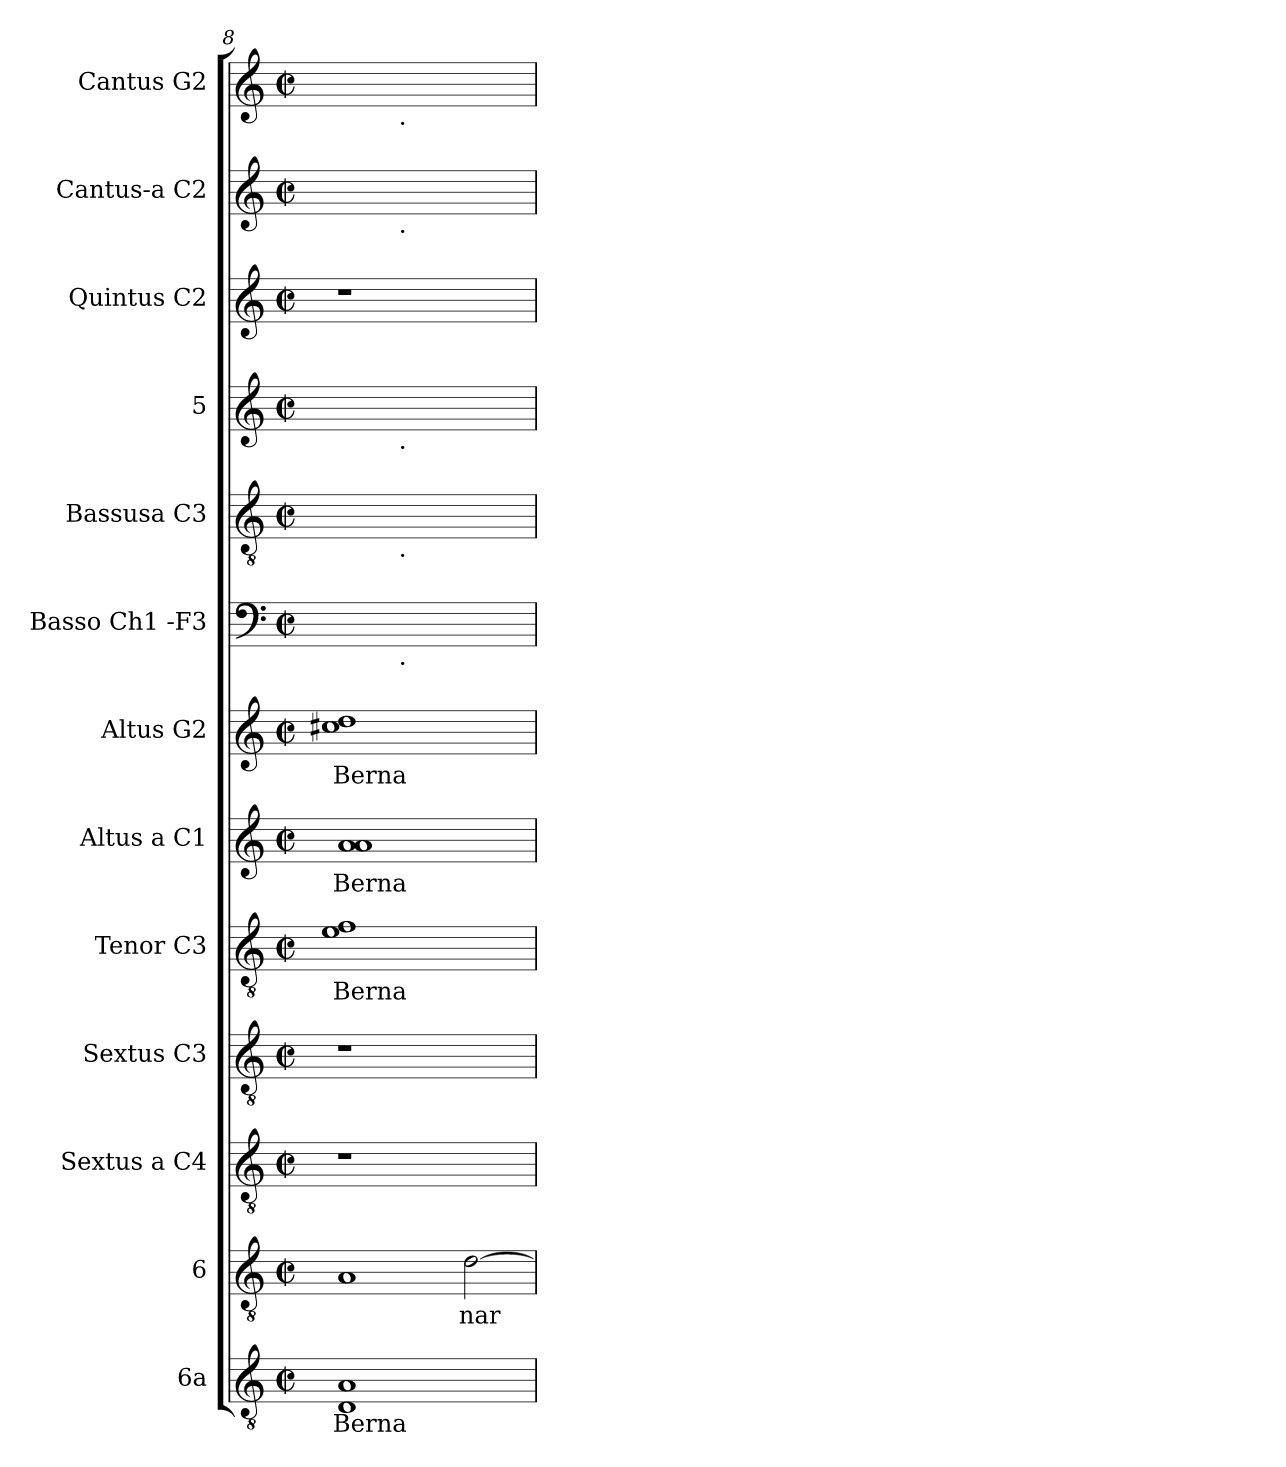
**kern	**text	**kern	**text	**kern	**kern	**kern	**text	**kern	**text	**kern	**text	**kern	**kern	**kern	**kern	**kern	**kern
*part13	*part13	*part12	*part12	*part11	*part10	*part9	*part9	*part8	*part8	*part7	*part7	*part6	*part5	*part4	*part3	*part2	*part1
*staff13	*staff13	*staff12	*staff12	*staff11	*staff10	*staff9	*staff9	*staff8	*staff8	*staff7	*staff7	*staff6	*staff5	*staff4	*staff3	*staff2	*staff1
*I"6a	*	*I"6	*	*I"Sextus a  C4	*I"Sextus  C3	*I"Tenor  C3	*	*I"Altus a  C1	*	*I"Altus  G2	*	*I"Basso  Ch1 -F3	*I"Bassusa  C3	*I"5	*I"Quintus  C2	*I"Cantus-a  C2	*I"Cantus  G2
*I'6a	*	*	*	*	*	*I'T	*	*I'Aa	*	*I'A	*	*I'B	*I'Ba	*	*	*I'Ca	*I'C
*clefGv2	*	*clefGv2	*	*clefGv2	*clefGv2	*clefGv2	*	*clefG2	*	*clefG2	*	*clefF4	*clefGv2	*clefG2	*clefG2	*clefG2	*clefG2
*k[]	*	*k[]	*	*k[]	*k[]	*k[]	*	*k[]	*	*k[]	*	*k[]	*k[]	*k[]	*k[]	*k[]	*k[]
*C:	*	*C:	*	*C:	*C:	*C:	*	*C:	*	*C:	*	*C:	*C:	*C:	*C:	*C:	*C:
*M2/2	*	*M2/2	*	*M2/2	*M2/2	*M2/2	*	*M2/2	*	*M2/2	*	*M2/2	*M2/2	*M2/2	*M2/2	*M2/2	*M2/2
*met(c|)	*	*met(c|)	*	*met(c|)	*met(c|)	*met(c|)	*	*met(c|)	*	*met(c|)	*	*met(c|)	*met(c|)	*met(c|)	*met(c|)	*met(c|)	*met(c|)
=8	=8	=8	=8	=8	=8	=8	=8	=8	=8	=8	=8	=8	=8	=8	=8	=8	=8
!	!LO:LY:b:cj	!	!	!	!	!	!LO:LY:b:cj	!	!LO:LY:b:cj	!	!LO:LY:b:cj	!	!	!	!	!	!
1A 1D	Berna-	1A	.	1r	1r	1e 1f	Berna-	1a 1a	Berna-	1cc#X 1dd	Berna-	4...ryy	4...ryy	4...ryy	1r	4...ryy	4...ryy
!	!	!	!	!	!	!	!	!	!	!	!	!	!	!	!	!	!LO:TX:b:t=.
!	!	!	!	!	!	!	!	!	!	!	!	!	!	!	!	!LO:TX:b:t=.	!
!	!	!	!	!	!	!	!	!	!	!	!	!	!	!LO:TX:b:t=.	!	!	!
!	!	!	!	!	!	!	!	!	!	!	!	!	!LO:TX:b:t=.	!	!	!	!
!	!	!	!	!	!	!	!	!	!	!	!	!LO:TX:b:t=.	!	!	!	!	!
.	.	.	.	.	.	.	.	.	.	.	.	1ryy	1ryy	1ryy	.	1ryy	1ryy
!	!	!	!LO:LY:b:cj	!	!	!	!	!	!	!	!	!	!	!	!	!	!
2ryy	.	[>2d\	nar-	2ryy	2ryy	2ryy	.	2ryy	.	2ryy	.	.	.	.	2ryy	.	.
.	.	.	.	.	.	.	.	.	.	.	.	32ryy	32ryy	32ryy	.	32ryy	32ryy
=	=	=	=	=	=	=	=	=	=	=	=	=	=	=	=	=	=
*-	*-	*-	*-	*-	*-	*-	*-	*-	*-	*-	*-	*-	*-	*-	*-	*-	*-
